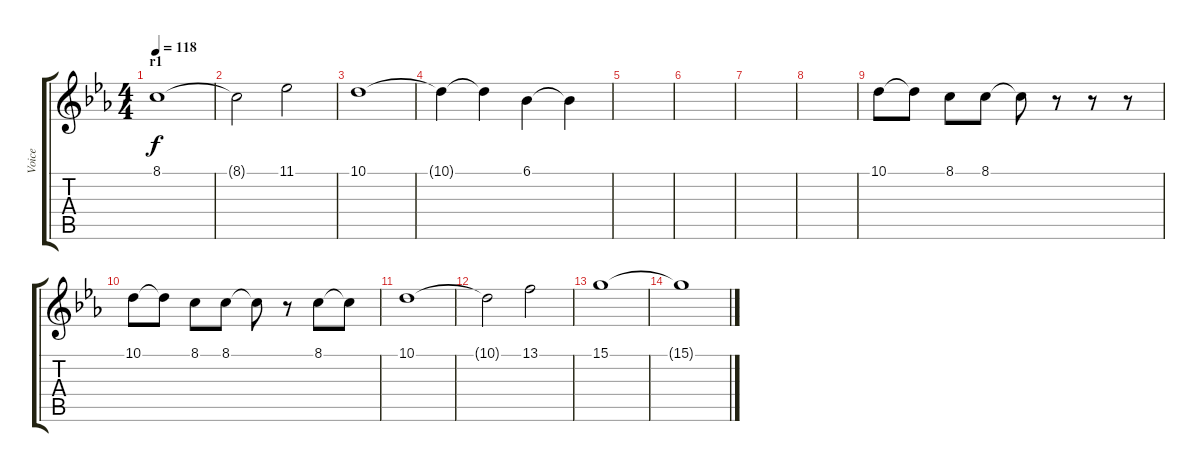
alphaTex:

\track ("Voice" "Voice") {instrument tenorsax}
\staff {score tabs}
\tuning (E4 B3 G3 D3 A2 E2) {hide}
\ts (4 4)
\section ("" "r1")
\tempo 118
\clef g2
\ks cminor
8.1.1{dy f} |
8.1{t}.2 11.1.2 |
10.1.1 |
10.1{t}.4 10.1{t}.4 6.1.4 6.1{t}.4 |
|
|
|
|
10.1.8 10.1{t}.8 8.1.8 8.1.8 8.1{t}.8 r.8 r.8 r.8 |
10.1.8 10.1{t}.8 8.1.8 8.1.8 8.1{t}.8 r.8 8.1.8 8.1{t}.8 |
10.1.1 |
10.1{t}.2 13.1.2 |
15.1.1 |
15.1{t}.1
